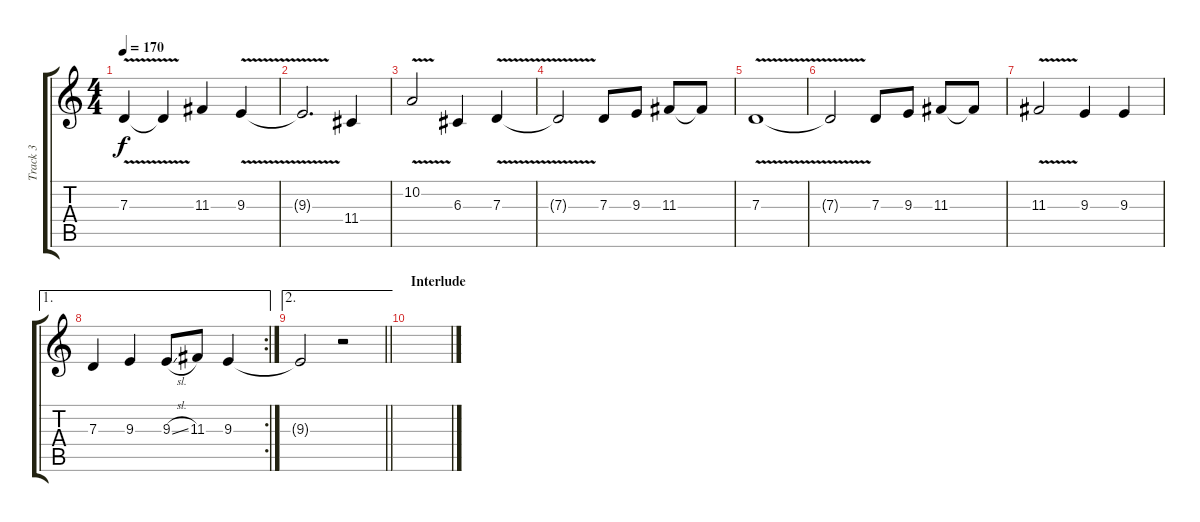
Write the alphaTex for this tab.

\track ("Track 3" "Track 3") {instrument lead6voice}
\staff {score tabs}
\tuning (E4 B3 G3 D3 A2 E2) {hide}
\ts (4 4)
\tempo 170
\clef g2
\ks c
7.3{v}.4{dy f} 7.3{t}.4 11.3.4 9.3{v}.4 |
9.3{t}.2{d} 11.4.4 |
10.2{v}.2 6.3.4 7.3{v}.4 |
7.3{t}.2 7.3.8 9.3.8 11.3.8 11.3{t}.8 |
7.3{v}.1 |
7.3{t}.2 7.3.8 9.3.8 11.3.8 11.3{t}.8 |
11.3{v}.2 9.3.4 9.3.4 |
\ae 1
\rc 2
7.3.4 9.3.4 9.3{sl}.8 11.3.8 9.3.4 |
\ae 2
\barLineRight lightlight
9.3{t}.2 r.2 |
\section ("" "Interlude")
